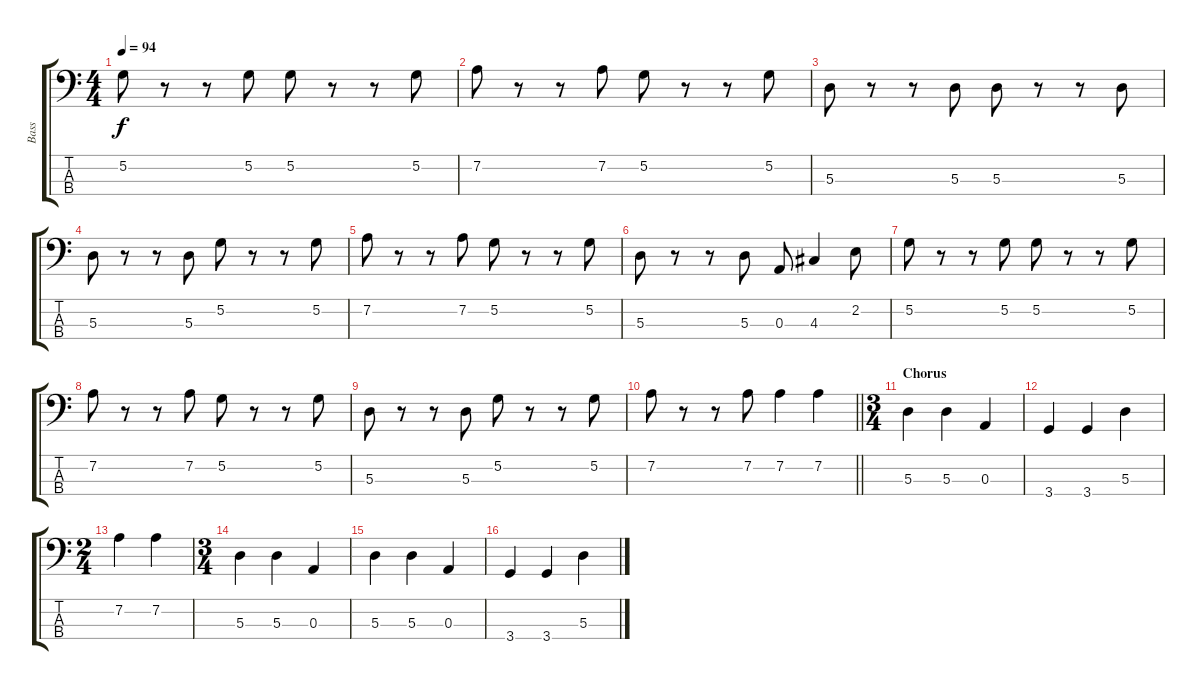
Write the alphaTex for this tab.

\track ("Bass" "Bass") {instrument electricbassfinger}
\staff {score tabs}
\tuning (G2 D2 A1 E1) {hide}
\ts (4 4)
\tempo 94
\clef f4
\ks c
5.2.8{dy f} r.8 r.8 5.2.8 5.2.8 r.8 r.8 5.2.8 |
7.2.8 r.8 r.8 7.2.8 5.2.8 r.8 r.8 5.2.8 |
5.3.8 r.8 r.8 5.3.8 5.3.8 r.8 r.8 5.3.8 |
5.3.8 r.8 r.8 5.3.8 5.2.8 r.8 r.8 5.2.8 |
7.2.8 r.8 r.8 7.2.8 5.2.8 r.8 r.8 5.2.8 |
5.3.8 r.8 r.8 5.3.8 0.3.8 4.3.4 2.2.8 |
5.2.8 r.8 r.8 5.2.8 5.2.8 r.8 r.8 5.2.8 |
7.2.8 r.8 r.8 7.2.8 5.2.8 r.8 r.8 5.2.8 |
5.3.8 r.8 r.8 5.3.8 5.2.8 r.8 r.8 5.2.8 |
\barLineRight lightlight
7.2.8 r.8 r.8 7.2.8 7.2.4 7.2.4 |
\ts (3 4)
\section ("" "Chorus")
5.3.4 5.3.4 0.3.4 |
3.4.4 3.4.4 5.3.4 |
\ts (2 4)
7.2.4 7.2.4 |
\ts (3 4)
5.3.4 5.3.4 0.3.4 |
5.3.4 5.3.4 0.3.4 |
3.4.4 3.4.4 5.3.4
